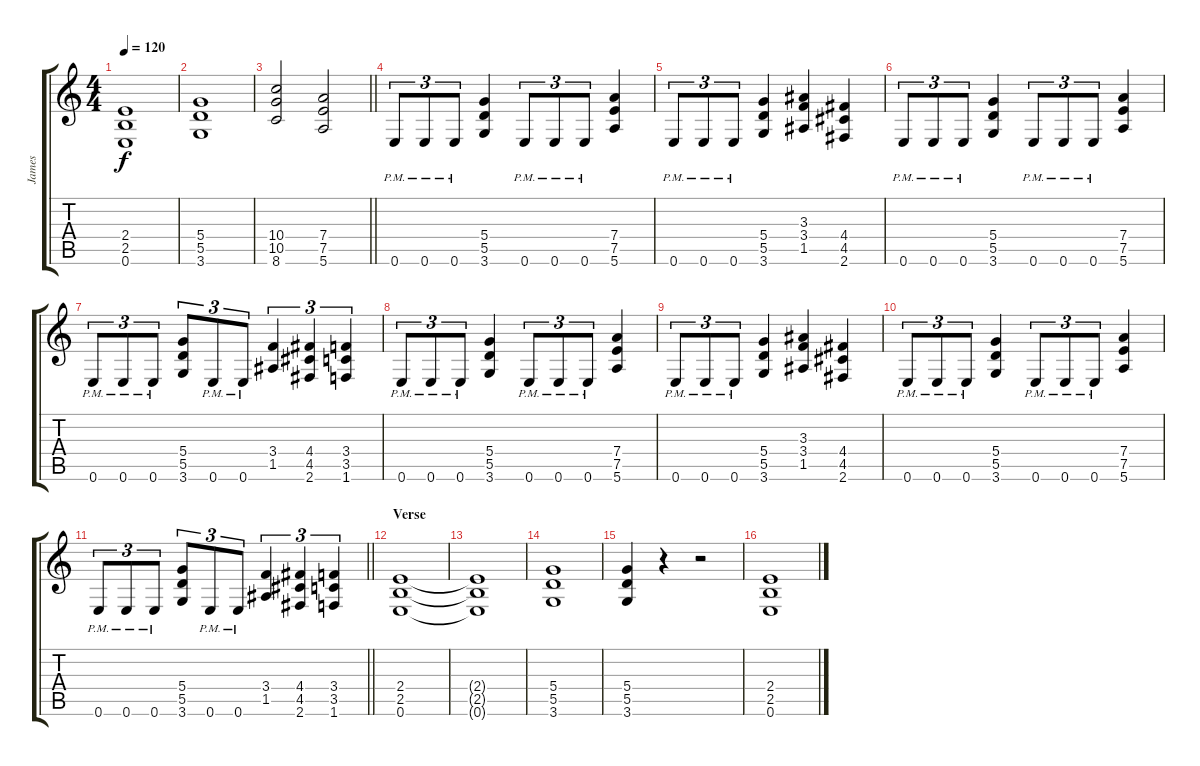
\track ("James" "James") {instrument distortionguitar}
\staff {score tabs}
\tuning (E4 B3 G3 D3 A2 E2) {hide}
\ts (4 4)
\tempo 120
\clef g2
\ks c
(2.4{t} 2.5{t} 0.6{t}).1{dy f} |
(5.4 5.5 3.6).1 |
\barLineRight lightlight
(10.4 10.5 8.6).2 (7.4 7.5 5.6).2 |
\section ("" "")
0.6{pm}.8{tu (3 2)} 0.6{pm}.8{tu (3 2)} 0.6{pm}.8{tu (3 2)} (5.4 5.5 3.6).4 0.6{pm}.8{tu (3 2)} 0.6{pm}.8{tu (3 2)} 0.6{pm}.8{tu (3 2)} (7.4 7.5 5.6).4 |
0.6{pm}.8{tu (3 2)} 0.6{pm}.8{tu (3 2)} 0.6{pm}.8{tu (3 2)} (5.4 5.5 3.6).4 (3.3 3.4 1.5).4 (4.4 4.5 2.6).4 |
0.6{pm}.8{tu (3 2)} 0.6{pm}.8{tu (3 2)} 0.6{pm}.8{tu (3 2)} (5.4 5.5 3.6).4 0.6{pm}.8{tu (3 2)} 0.6{pm}.8{tu (3 2)} 0.6{pm}.8{tu (3 2)} (7.4 7.5 5.6).4 |
0.6{pm}.8{tu (3 2)} 0.6{pm}.8{tu (3 2)} 0.6{pm}.8{tu (3 2)} (5.4 5.5 3.6).8{tu (3 2)} 0.6{pm}.8{tu (3 2)} 0.6{pm}.8{tu (3 2)} (3.4 1.5).4{tu (3 2)} (4.4 4.5 2.6).4{tu (3 2)} (3.4 3.5 1.6).4{tu (3 2)} |
0.6{pm}.8{tu (3 2)} 0.6{pm}.8{tu (3 2)} 0.6{pm}.8{tu (3 2)} (5.4 5.5 3.6).4 0.6{pm}.8{tu (3 2)} 0.6{pm}.8{tu (3 2)} 0.6{pm}.8{tu (3 2)} (7.4 7.5 5.6).4 |
0.6{pm}.8{tu (3 2)} 0.6{pm}.8{tu (3 2)} 0.6{pm}.8{tu (3 2)} (5.4 5.5 3.6).4 (3.3 3.4 1.5).4 (4.4 4.5 2.6).4 |
0.6{pm}.8{tu (3 2)} 0.6{pm}.8{tu (3 2)} 0.6{pm}.8{tu (3 2)} (5.4 5.5 3.6).4 0.6{pm}.8{tu (3 2)} 0.6{pm}.8{tu (3 2)} 0.6{pm}.8{tu (3 2)} (7.4 7.5 5.6).4 |
\barLineRight lightlight
0.6{pm}.8{tu (3 2)} 0.6{pm}.8{tu (3 2)} 0.6{pm}.8{tu (3 2)} (5.4 5.5 3.6).8{tu (3 2)} 0.6{pm}.8{tu (3 2)} 0.6{pm}.8{tu (3 2)} (3.4 1.5).4{tu (3 2)} (4.4 4.5 2.6).4{tu (3 2)} (3.4 3.5 1.6).4{tu (3 2)} |
\section ("" "Verse")
(2.4 2.5 0.6).1 |
(2.4{t} 2.5{t} 0.6{t}).1 |
(5.4 5.5 3.6).1 |
(5.4 5.5 3.6).4 r.4 r.2 |
(2.4 2.5 0.6).1
